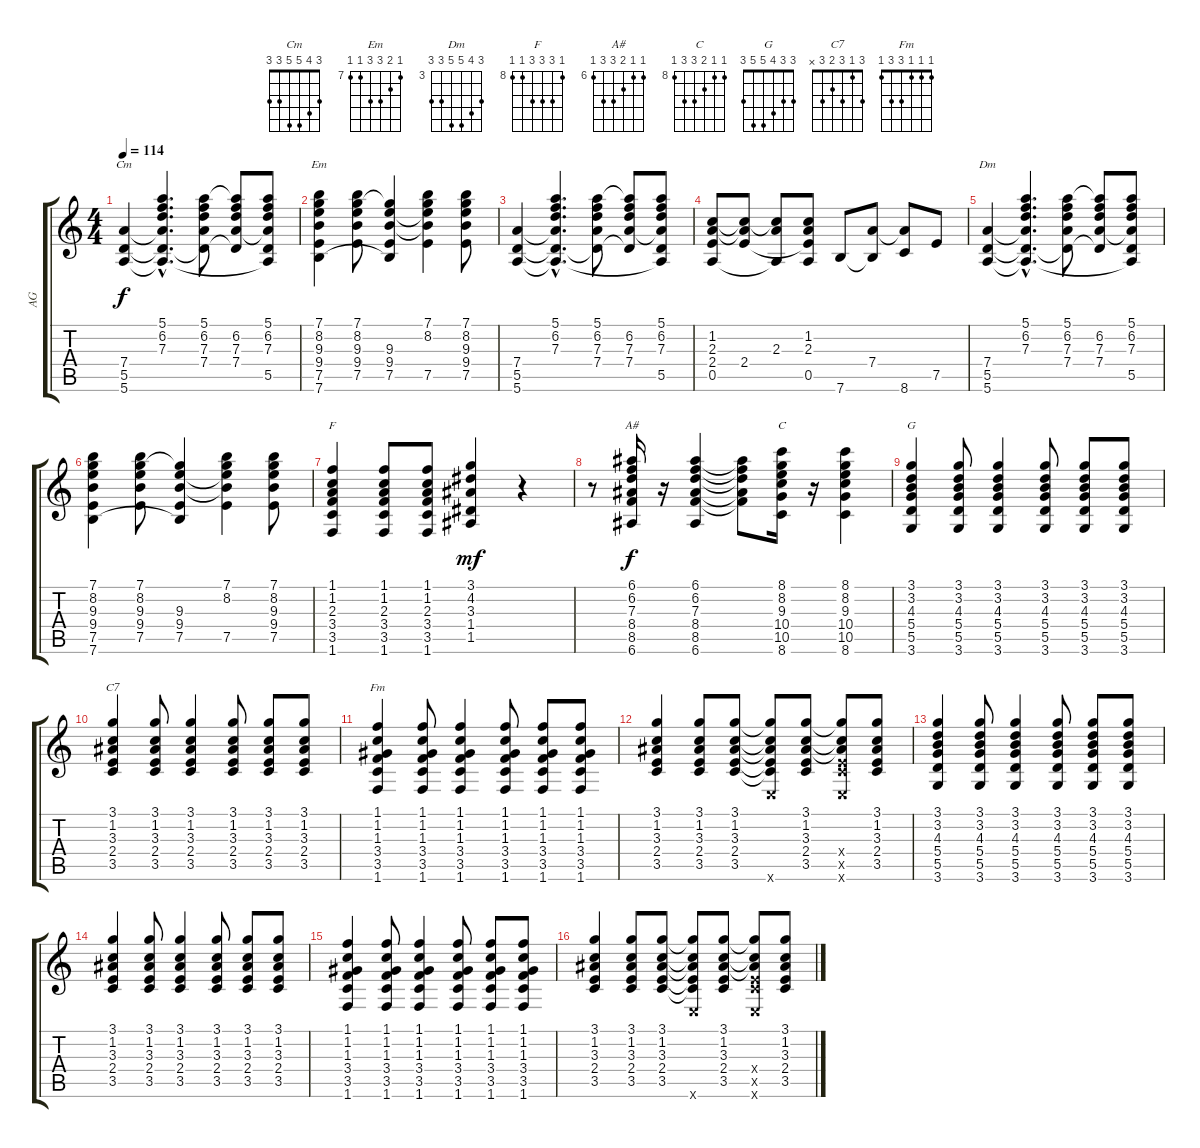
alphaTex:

\track ("AG" "AG") {instrument acousticguitarnylon}
\staff {score tabs}
\tuning (E4 B3 G3 D3 A2 E2) {hide}
\chord ("Cm" 3 4 5 5 3 3)
\chord ("Em" 7 8 9 9 7 7) {firstfret 7}
\chord ("Dm" 5 6 7 7 5 5) {firstfret 3}
\chord ("F" 8 10 10 10 8 8) {firstfret 8}
\chord ("A#" 6 6 7 8 8 6) {firstfret 6}
\chord ("C" 8 8 9 10 10 8) {firstfret 8}
\chord ("G" 3 3 4 5 5 3)
\chord ("C7" 3 1 3 2 3 x)
\chord ("Fm" 1 1 1 3 3 1)
\ts (4 4)
\tempo 114
\clef g2
\ks c
(7.4 5.5 5.6).4{ch "Cm" dy f} (5.1{hac} 6.2{hac} 7.3{hac} 7.4{hac t} 5.5{hac t} 5.6{hac t}).4{d} (5.1 6.2 7.3 7.4 5.5{t}).8 (5.1{t} 6.2 7.3 7.4 5.5{t}).8 (5.1 6.2 7.3 7.4{t} 5.5 5.6{t}).8 |
(7.1 8.2 9.3 9.4 7.5 7.6).4{ch "Em"} (7.1 8.2 9.3 9.4 7.5).8 (8.2{t} 9.3 9.4 7.5 7.6{t}).4 (7.1 8.2 9.3{t} 9.4{t} 7.5).4 (7.1 8.2 9.3 9.4 7.5).8 |
(7.4 5.5 5.6).4 (5.1{hac} 6.2{hac} 7.3{hac} 7.4{hac t} 5.5{hac t} 5.6{hac t}).4{d} (5.1 6.2 7.3 7.4 5.5{t}).8 (5.1{t} 6.2 7.3 7.4 5.5{t}).8 (5.1 6.2 7.3 7.4{t} 5.5 5.6{t}).8 |
(1.2 2.3 2.4 0.5).8 (1.2{t} 2.3{t} 2.4).8 (1.2{t} 2.3 0.5{t}).8 (1.2 2.3 2.4{t} 0.5).8 7.6.8 (7.4 7.6{t}).8 (7.4{t} 8.6).8 7.5.8 |
(7.4 5.5 5.6).4{ch "Dm"} (5.1{hac} 6.2{hac} 7.3{hac} 7.4{hac t} 5.5{hac t} 5.6{hac t}).4{d} (5.1 6.2 7.3 7.4 5.5{t}).8 (5.1{t} 6.2 7.3 7.4 5.5{t}).8 (5.1 6.2 7.3 7.4{t} 5.5 5.6{t}).8 |
(7.1 8.2 9.3 9.4 7.5 7.6).4 (7.1 8.2 9.3 9.4 7.5).8 (8.2{t} 9.3 9.4 7.5 7.6{t}).4 (7.1 8.2 9.3{t} 9.4{t} 7.5).4 (7.1 8.2 9.3 9.4 7.5).8 |
(1.1 1.2 2.3 3.4 3.5 1.6).4{ch "F"} (1.1 1.2 2.3 3.4 3.5 1.6).8 (1.1 1.2 2.3 3.4 3.5 1.6).8 (3.1 4.2 3.3 1.4 1.5).4{dy mf} r.4 |
r.8 (6.1 6.2 7.3 8.4 8.5 6.6).16{ch "A#" dy f} r.16 (6.1 6.2 7.3 8.4 8.5 6.6).4 (6.1{t} 6.2{t} 7.3{t} 8.4{t} 8.5{t}).8 (8.1 8.2 9.3 10.4 10.5 8.6).16{ch "C"} r.16 (8.1 8.2 9.3 10.4 10.5 8.6).4 |
(3.1 3.2 4.3 5.4 5.5 3.6).4{ch "G"} (3.1 3.2 4.3 5.4 5.5 3.6).8 (3.1 3.2 4.3 5.4 5.5 3.6).4 (3.1 3.2 4.3 5.4 5.5 3.6).8 (3.1 3.2 4.3 5.4 5.5 3.6).8 (3.1 3.2 4.3 5.4 5.5 3.6).8 |
(3.1 1.2 3.3 2.4 3.5).4{ch "C7"} (3.1 1.2 3.3 2.4 3.5).8 (3.1 1.2 3.3 2.4 3.5).4 (3.1 1.2 3.3 2.4 3.5).8 (3.1 1.2 3.3 2.4 3.5).8 (3.1 1.2 3.3 2.4 3.5).8 |
(1.1 1.2 1.3 3.4 3.5 1.6).4{ch "Fm"} (1.1 1.2 1.3 3.4 3.5 1.6).8 (1.1 1.2 1.3 3.4 3.5 1.6).4 (1.1 1.2 1.3 3.4 3.5 1.6).8 (1.1 1.2 1.3 3.4 3.5 1.6).8 (1.1 1.2 1.3 3.4 3.5 1.6).8 |
(3.1 1.2 3.3 2.4 3.5).4 (3.1 1.2 3.3 2.4 3.5).8 (3.1 1.2 3.3 2.4 3.5).8 (3.1{t} 1.2{t} 3.3{t} 2.4{t} 3.5{t} 0.6{x}).8 (3.1 1.2 3.3 2.4 3.5).8 (3.1{t} 1.2{t} 3.3{t} 2.4{x} 3.5{x} 0.6{x}).8 (3.1 1.2 3.3 2.4 3.5).8 |
(3.1 3.2 4.3 5.4 5.5 3.6).4 (3.1 3.2 4.3 5.4 5.5 3.6).8 (3.1 3.2 4.3 5.4 5.5 3.6).4 (3.1 3.2 4.3 5.4 5.5 3.6).8 (3.1 3.2 4.3 5.4 5.5 3.6).8 (3.1 3.2 4.3 5.4 5.5 3.6).8 |
(3.1 1.2 3.3 2.4 3.5).4 (3.1 1.2 3.3 2.4 3.5).8 (3.1 1.2 3.3 2.4 3.5).4 (3.1 1.2 3.3 2.4 3.5).8 (3.1 1.2 3.3 2.4 3.5).8 (3.1 1.2 3.3 2.4 3.5).8 |
(1.1 1.2 1.3 3.4 3.5 1.6).4 (1.1 1.2 1.3 3.4 3.5 1.6).8 (1.1 1.2 1.3 3.4 3.5 1.6).4 (1.1 1.2 1.3 3.4 3.5 1.6).8 (1.1 1.2 1.3 3.4 3.5 1.6).8 (1.1 1.2 1.3 3.4 3.5 1.6).8 |
(3.1 1.2 3.3 2.4 3.5).4 (3.1 1.2 3.3 2.4 3.5).8 (3.1 1.2 3.3 2.4 3.5).8 (3.1{t} 1.2{t} 3.3{t} 2.4{t} 3.5{t} 0.6{x}).8 (3.1 1.2 3.3 2.4 3.5).8 (3.1{t} 1.2{t} 3.3{t} 2.4{x} 3.5{x} 0.6{x}).8 (3.1 1.2 3.3 2.4 3.5).8
